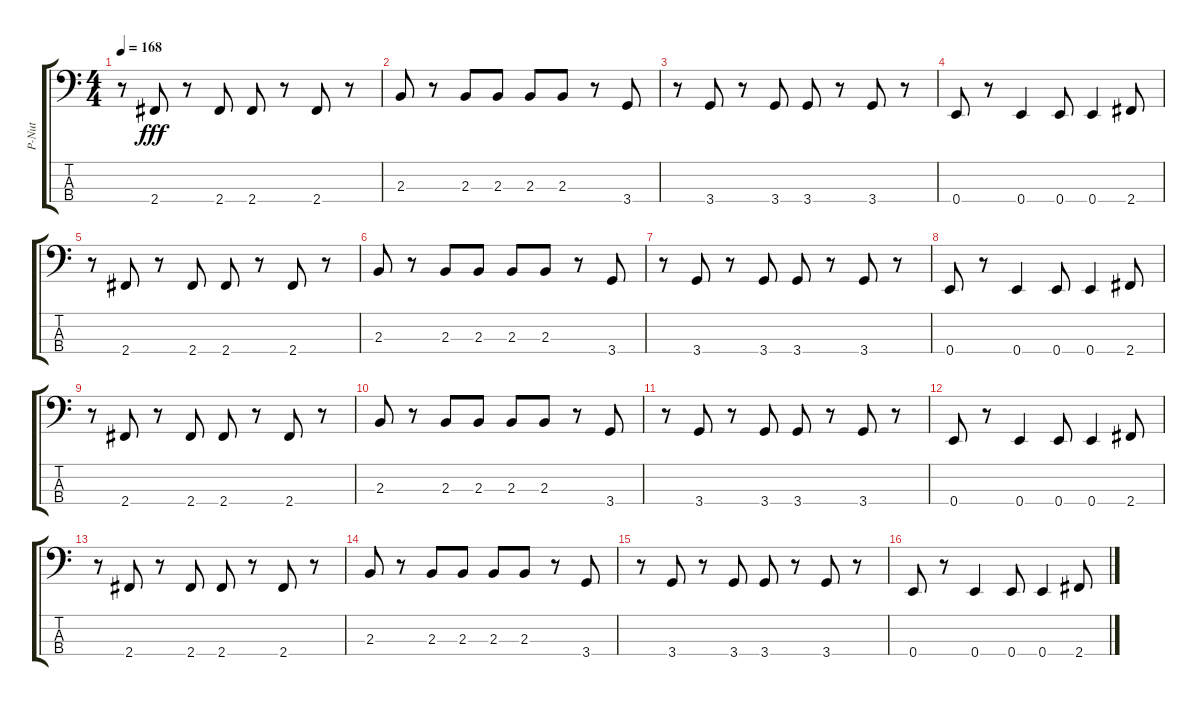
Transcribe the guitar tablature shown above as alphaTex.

\track ("P-Nut" "P-Nut") {instrument electricbassfinger}
\staff {score tabs}
\tuning (G2 D2 A1 E1) {hide}
\ts (4 4)
\tempo 168
\clef f4
\ks c
r.8{dy fff} 2.4.8 r.8 2.4.8 2.4.8 r.8 2.4.8 r.8 |
2.3.8 r.8 2.3.8 2.3.8 2.3.8 2.3.8 r.8 3.4.8 |
r.8 3.4.8 r.8 3.4.8 3.4.8 r.8 3.4.8 r.8 |
0.4.8 r.8 0.4.4 0.4.8 0.4.4 2.4.8 |
r.8 2.4.8 r.8 2.4.8 2.4.8 r.8 2.4.8 r.8 |
2.3.8 r.8 2.3.8 2.3.8 2.3.8 2.3.8 r.8 3.4.8 |
r.8 3.4.8 r.8 3.4.8 3.4.8 r.8 3.4.8 r.8 |
0.4.8 r.8 0.4.4 0.4.8 0.4.4 2.4.8 |
r.8 2.4.8 r.8 2.4.8 2.4.8 r.8 2.4.8 r.8 |
2.3.8 r.8 2.3.8 2.3.8 2.3.8 2.3.8 r.8 3.4.8 |
r.8 3.4.8 r.8 3.4.8 3.4.8 r.8 3.4.8 r.8 |
0.4.8 r.8 0.4.4 0.4.8 0.4.4 2.4.8 |
r.8 2.4.8 r.8 2.4.8 2.4.8 r.8 2.4.8 r.8 |
2.3.8 r.8 2.3.8 2.3.8 2.3.8 2.3.8 r.8 3.4.8 |
r.8 3.4.8 r.8 3.4.8 3.4.8 r.8 3.4.8 r.8 |
0.4.8 r.8 0.4.4 0.4.8 0.4.4 2.4.8
